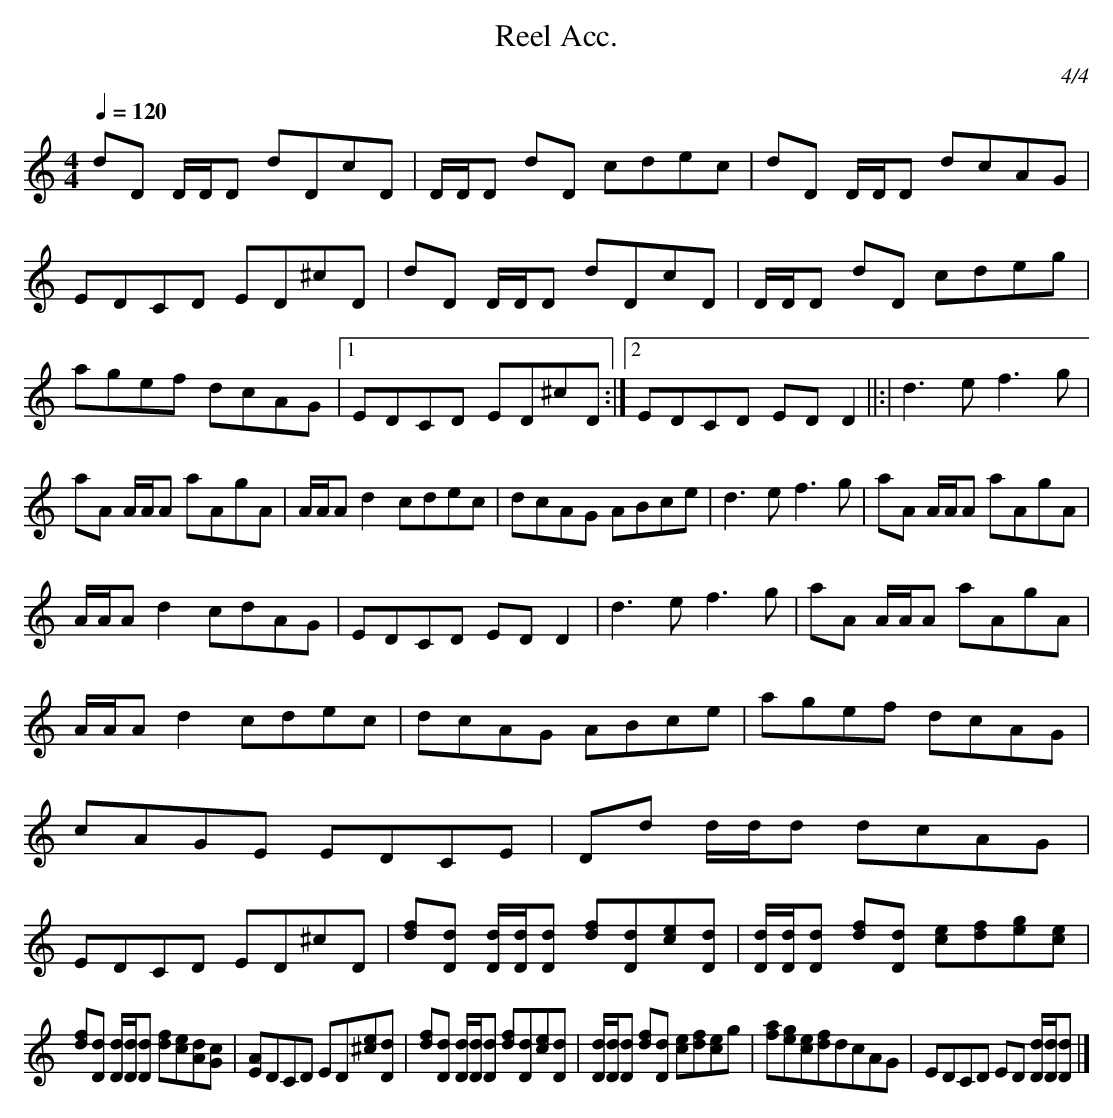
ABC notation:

X:1
T:Reel Acc.
C:4/4
Q:1/4=120
M:4/4
L:1/8
K:C
dD D/D/D dDcD |D/D/D dD cdec |dD D/D/D dcAG |EDCD ED^cD |dD D/D/D dDcD |D/D/D dD cdeg |agef dcAG |[1EDCD ED^cD :|[2EDCD ED D2 ||:|d3 e f3 g |aA A/A/A aAgA |A/A/A d2 cdec |dcAG ABce |d3 e f3 g |aA A/A/A aAgA |
A/A/A d2 cdAG |EDCD ED D2 |d3 e f3 g |aA A/A/A aAgA |A/A/A d2 cdec |dcAG ABce |agef dcAG |cAGE EDCE |Dd d/d/d dcAG |EDCD ED^cD |[df][Dd] [D/d/][D/d/][Dd] [df][Dd][ce][Dd] |[D/d/][D/d/][Dd] [df][Dd] [ce][df][eg][ce] |
[df][Dd] [D/d/][D/d/][Dd] [df][ce][Ad][Gc] |[EA]DCD ED[^ce][Dd] |[df][Dd] [D/d/][D/d/][Dd] [df][Dd][ce][Dd] |[D/d/][D/d/][Dd] [df][Dd] [ce][df][ce]g |[fa][eg][ce][df]dcAG |EDCD ED [D/d/][D/d/][Dd] |]
